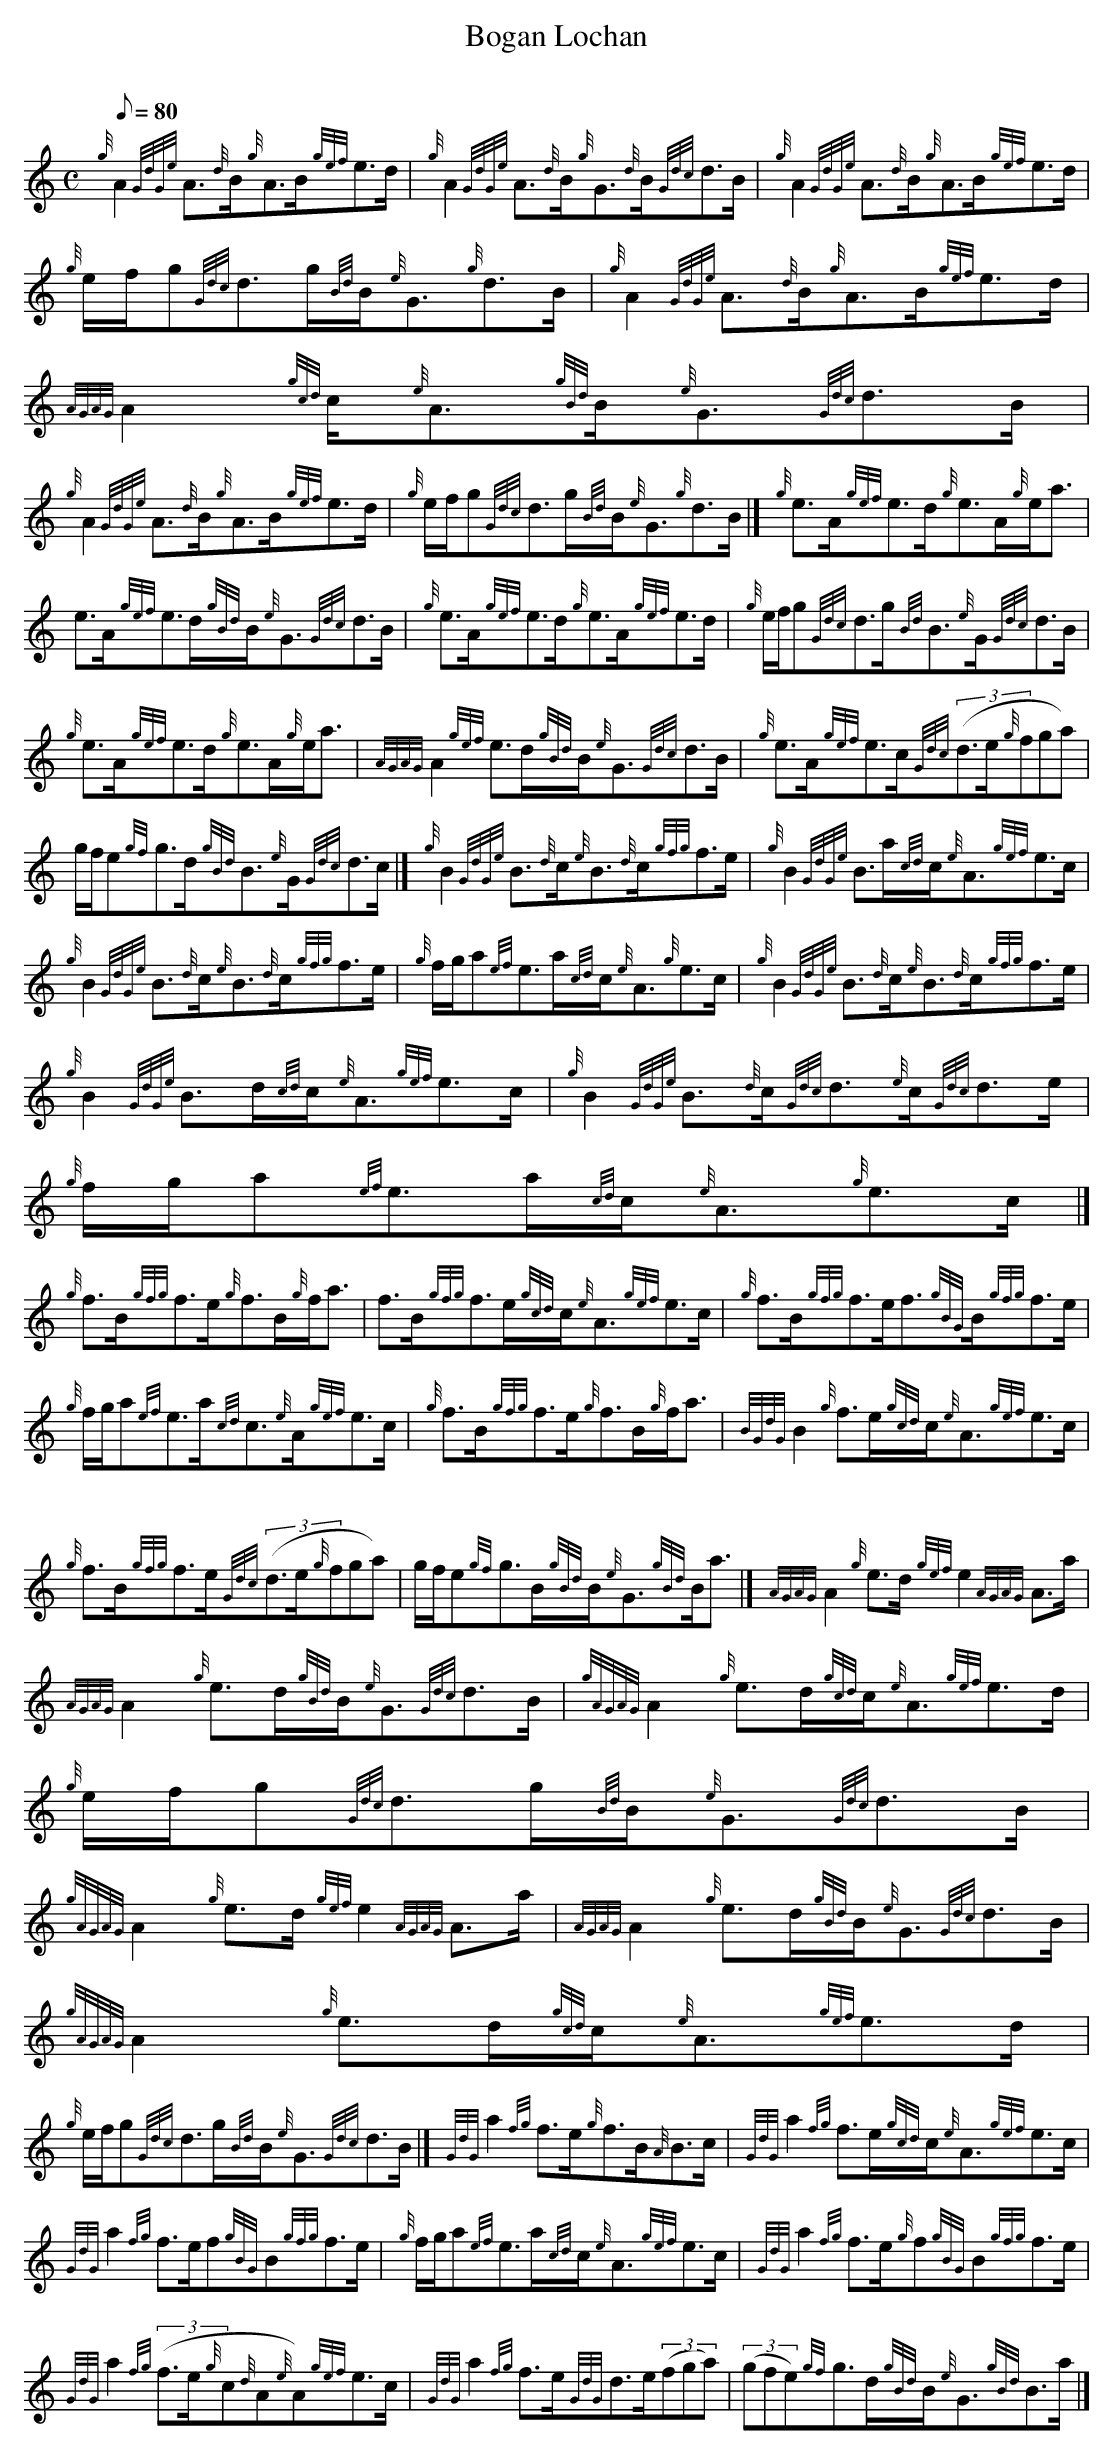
X:1
T:Bogan Lochan
M:C
L:1/8
Q:80
C:
K:HP
{g}A2{GdGe}A3/2{d}B/2{g}A3/2B/2{gef}e3/2d/2|
{g}A2{GdGe}A3/2{d}B/2{g}G3/2{d}B/2{Gdc}d3/2B/2|
{g}A2{GdGe}A3/2{d}B/2{g}A3/2B/2{gef}e3/2d/2|  !
{g}e/2f/2g{Gdc}d3/2g/2{Bd}B/2{e}G3/2{g}d3/2B/2|
{g}A2{GdGe}A3/2{d}B/2{g}A3/2B/2{gef}e3/2d/2|
{AGAG}A2{gcd}c/2{e}A3/2{gBd}B/2{e}G3/2{Gdc}d3/2B/2|  !
{g}A2{GdGe}A3/2{d}B/2{g}A3/2B/2{gef}e3/2d/2|
{g}e/2f/2g{Gdc}d3/2g/2{Bd}B/2{e}G3/2{g}d3/2B/2|]
{g}e3/2A/2{gef}e3/2d/2{g}e3/2A/2{g}e/2a3/2|  !
e3/2A/2{gef}e3/2d/2{gBd}B/2{e}G3/2{Gdc}d3/2B/2|
{g}e3/2A/2{gef}e3/2d/2{g}e3/2A/2{gef}e3/2d/2|
{g}e/2f/2g{Gdc}d3/2g/2{Bd}B3/2{e}G/2{Gdc}d3/2B/2|  !
{g}e3/2A/2{gef}e3/2d/2{g}e3/2A/2{g}e/2a3/2|
{AGAG}A2{gef}e3/2d/2{gBd}B/2{e}G3/2{Gdc}d3/2B/2|
{g}e3/2A/2{gef}e3/2c/2{Gdc}((3d3/2e/2{g}fga)|  !
g/2f/2e{gf}g3/2d/2{gBd}B3/2{e}G/2{Gdc}d3/2c/2|]
{g}B2{GdGe}B3/2{d}c/2{e}B3/2{d}c/2{gfg}f3/2e/2|
{g}B2{GdGe}B3/2a/2{cd}c/2{e}A3/2{gef}e3/2c/2|  !
{g}B2{GdGe}B3/2{d}c/2{e}B3/2{d}c/2{gfg}f3/2e/2|
{g}f/2g/2a{ef}e3/2a/2{cd}c/2{e}A3/2{g}e3/2c/2|
{g}B2{GdGe}B3/2{d}c/2{e}B3/2{d}c/2{gfg}f3/2e/2|  !
{g}B2{GdGe}B3/2d/2{cd}c/2{e}A3/2{gef}e3/2c/2|
{g}B2{GdGe}B3/2{d}c/2{Gdc}d3/2{e}c/2{Gdc}d3/2e/2|
{g}f/2g/2a{ef}e3/2a/2{cd}c/2{e}A3/2{g}e3/2c/2|]  !
{g}f3/2B/2{gfg}f3/2e/2{g}f3/2B/2{g}f/2a3/2|
f3/2B/2{gfg}f3/2e/2{gcd}c/2{e}A3/2{gef}e3/2c/2|
{g}f3/2B/2{gfg}f3/2e/2f3/2{gBG}B/2{gfg}f3/2e/2|  !
{g}f/2g/2a{ef}e3/2a/2{cd}c3/2{e}A/2{gef}e3/2c/2|
{g}f3/2B/2{gfg}f3/2e/2{g}f3/2B/2{g}f/2a3/2|
{BGdG}B2{g}f3/2e/2{gcd}c/2{e}A3/2{gef}e3/2c/2|  !
{g}f3/2B/2{gfg}f3/2e/2{Gdc}((3d3/2e/2{g}fga)|
g/2f/2e{gf}g3/2B/2{gBd}B/2{e}G3/2{gBd}B/2a3/2|]
{AGAG}A2{g}e3/2d/2{gef}e2{AGAG}A3/2a/2|  !
{AGAG}A2{g}e3/2d/2{gBd}B/2{e}G3/2{Gdc}d3/2B/2|
{gAGAG}A2{g}e3/2d/2{gcd}c/2{e}A3/2{gef}e3/2d/2|
{g}e/2f/2g{Gdc}d3/2g/2{Bd}B/2{e}G3/2{Gdc}d3/2B/2|  !
{gAGAG}A2{g}e3/2d/2{gef}e2{AGAG}A3/2a/2|
{AGAG}A2{g}e3/2d/2{gBd}B/2{e}G3/2{Gdc}d3/2B/2|
{gAGAG}A2{g}e3/2d/2{gcd}c/2{e}A3/2{gef}e3/2d/2|  !
{g}e/2f/2g{Gdc}d3/2g/2{Bd}B/2{e}G3/2{Gdc}d3/2B/2|]
{GdG}a2{fg}f3/2e/2{g}f3/2B/2{A}B3/2c/2|
{GdG}a2{fg}f3/2e/2{gcd}c/2{e}A3/2{gef}e3/2c/2|  !
{GdG}a2{fg}f3/2e/2f{gBG}B{gfg}f3/2e/2|
{g}f/2g/2a{ef}e3/2a/2{cd}c/2{e}A3/2{gef}e3/2c/2|
{GdG}a2{fg}f3/2e/2{g}f{gBG}B{gfg}f3/2e/2|  !
{GdG}a2{fg}((3f3/2e/2{g}c{d}A{e}A){gef}e3/2c/2|
{GdG}a2{fg}f3/2e/2{GdG}d3/2e/2((3fga)|
((3gfe){gf}g3/2d/2{gBd}B/2{e}G3/2{gBd}B3/2a/2|]  !
